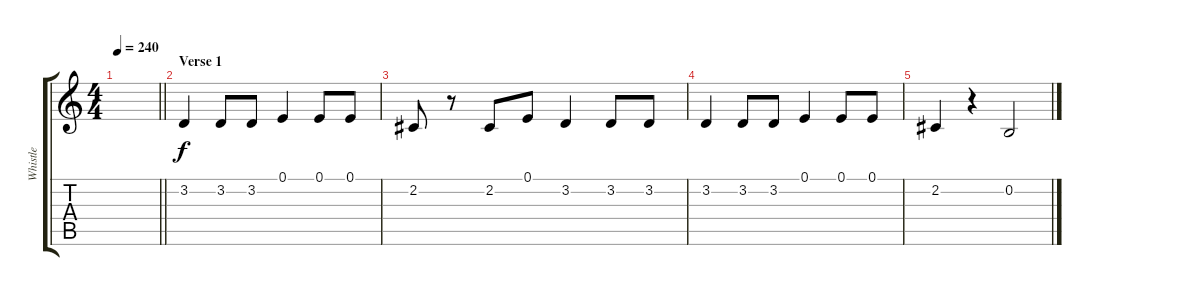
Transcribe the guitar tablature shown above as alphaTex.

\track ("Whistle" "Whistle") {instrument flute}
\staff {score tabs}
\tuning (E4 B3 G3 D3 A2 E2) {hide}
\ts (4 4)
\tempo 240
\clef g2
\barLineRight lightlight
\ks c
|
\section ("" "Verse 1")
3.2.4 3.2.8 3.2.8 0.1.4 0.1.8 0.1.8 |
2.2.8 r.8 2.2.8 0.1.8 3.2.4 3.2.8 3.2.8 |
3.2.4 3.2.8 3.2.8 0.1.4 0.1.8 0.1.8 |
2.2.4 r.4 0.2.2
